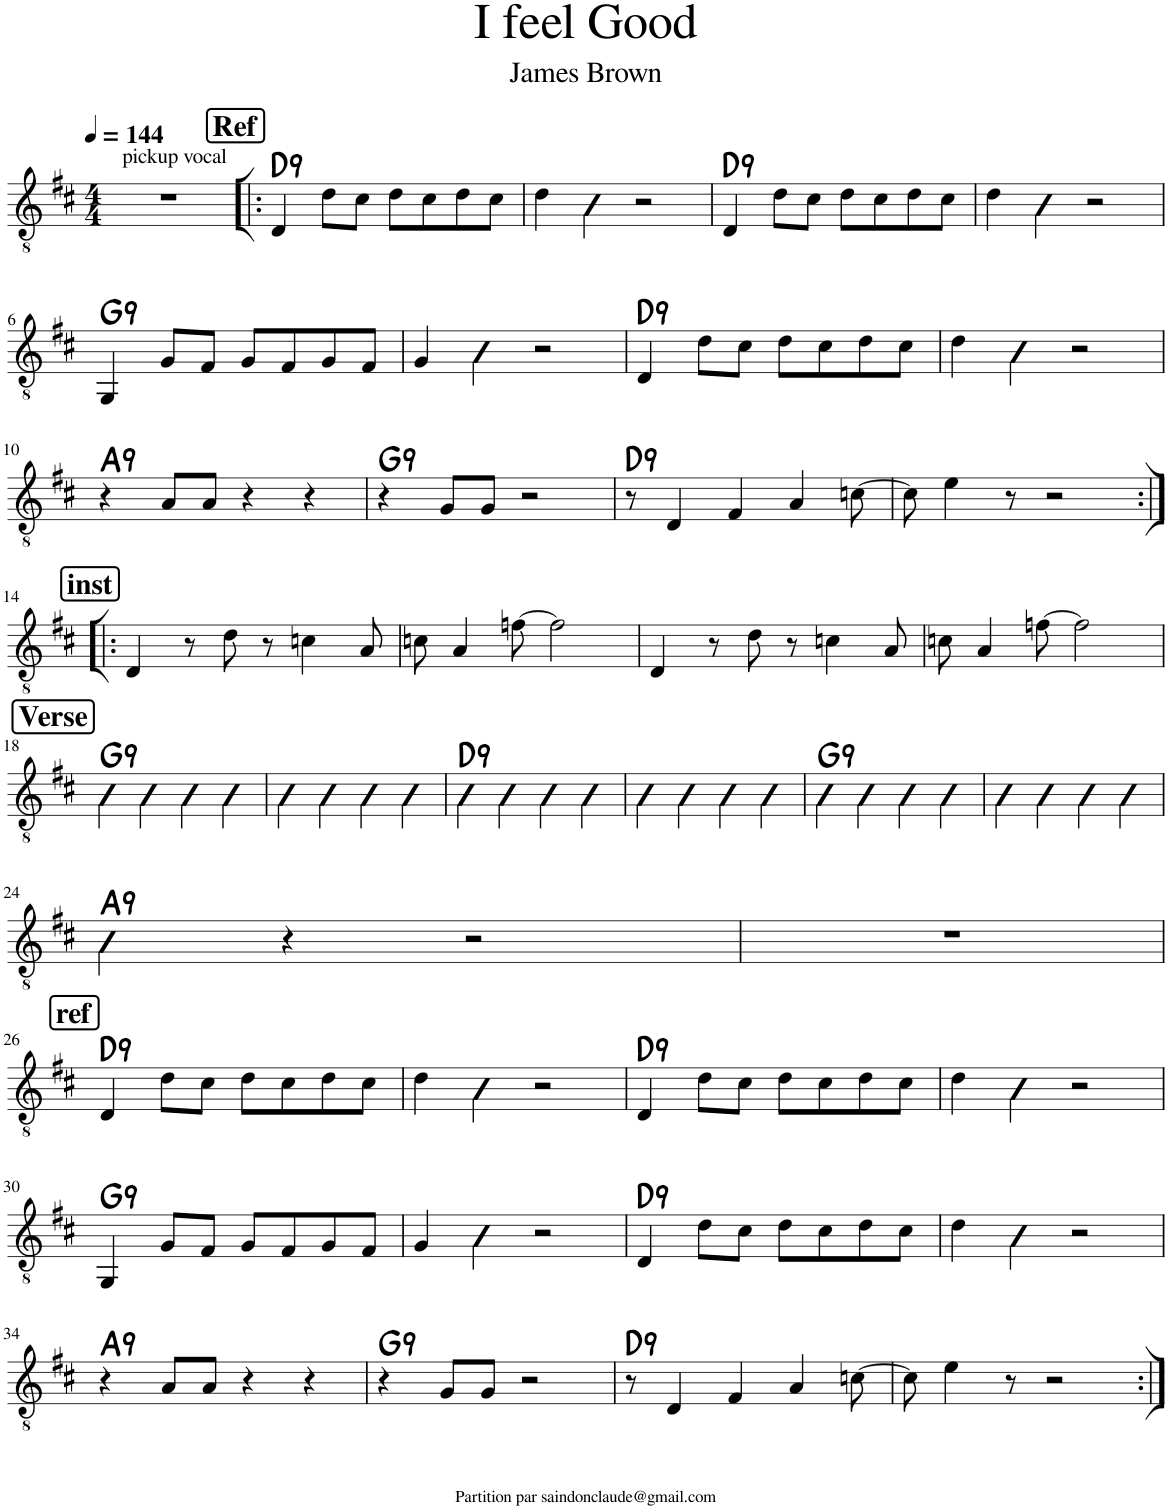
**kern	**harte
*part1	*part1
*staff1	*
*I"Classical Guitar	*
*I'Guit.	*
*clefGv2	*
*k[f#c#]	*
*M4/4	*
*MM144	*
=1	=1
!LO:TX:a:t=pickup vocal	!
1r	.
!!LO:REH:place=s1:a:B:rj:fs=14:t=Ref
=2!|:	=2!|:
!	!LO:H:kt=9
4D/	D:9
8d\L	.
8c#\J	.
8d\L	.
8c#\	.
8d\	.
8c#\J	.
=3	=3
4d\	.
4d\	.
2r	.
=4	=4
!	!LO:H:kt=9
4D/	D:9
8d\L	.
8c#\J	.
8d\L	.
8c#\	.
8d\	.
8c#\J	.
=5	=5
4d\	.
4d\	.
2r	.
!!LO:LB:g=z
=6	=6
!	!LO:H:kt=9
4GG/	G:9
8G/L	.
8F#/J	.
8G/L	.
8F#/	.
8G/	.
8F#/J	.
=7	=7
4G/	.
4G\	.
2r	.
=8	=8
!	!LO:H:kt=9
4D/	D:9
8d\L	.
8c#\J	.
8d\L	.
8c#\	.
8d\	.
8c#\J	.
=9	=9
4d\	.
4d\	.
2r	.
!!LO:LB:g=z
=10	=10
!	!LO:H:kt=9
4r	A:9
8A/L	.
8A/J	.
4r	.
4r	.
=11	=11
!	!LO:H:kt=9
4r	G:9
8G/L	.
8G/J	.
2r	.
=12	=12
!	!LO:H:kt=9
8r	D:9
4D/	.
4F#/	.
4A/	.
[8cn\	.
=13	=13
8c\]	.
4e\	.
8r	.
2r	.
!!LO:LB:g=z
!!LO:REH:place=s1:a:B:rj:fs=14:t=inst
=14:|!|:	=14:|!|:
4D/	.
8r	.
8d\	.
8r	.
4cn\	.
8A/	.
=15	=15
8cn\	.
4A/	.
[8fn\	.
2f\]	.
=16	=16
4D/	.
8r	.
8d\	.
8r	.
4cn\	.
8A/	.
=17	=17
8cn\	.
4A/	.
[8fn\	.
2f\]	.
!!LO:LB:g=z
!!LO:REH:place=s1:a:B:rj:fs=14:t=Verse
=18	=18
!	!LO:H:kt=9
4G\	G:9
4G\	.
4G\	.
4G\	.
=19	=19
4G\	.
4G\	.
4G\	.
4G\	.
=20	=20
!	!LO:H:kt=9
4G\	D:9
4G\	.
4G\	.
4G\	.
=21	=21
4G\	.
4G\	.
4G\	.
4G\	.
=22	=22
!	!LO:H:kt=9
4G\	G:9
4G\	.
4G\	.
4G\	.
=23	=23
4G\	.
4G\	.
4G\	.
4G\	.
!!LO:LB:g=z
=24	=24
!	!LO:H:kt=9
4A\	A:9
4r	.
2r	.
=25	=25
1r	.
!!LO:LB:g=z
!!LO:REH:place=s1:a:B:rj:fs=14:t=ref
=26	=26
!	!LO:H:kt=9
4D/	D:9
8d\L	.
8c#\J	.
8d\L	.
8c#\	.
8d\	.
8c#\J	.
=27	=27
4d\	.
4d\	.
2r	.
=28	=28
!	!LO:H:kt=9
4D/	D:9
8d\L	.
8c#\J	.
8d\L	.
8c#\	.
8d\	.
8c#\J	.
=29	=29
4d\	.
4d\	.
2r	.
!!LO:LB:g=z
=30	=30
!	!LO:H:kt=9
4GG/	G:9
8G/L	.
8F#/J	.
8G/L	.
8F#/	.
8G/	.
8F#/J	.
=31	=31
4G/	.
4G\	.
2r	.
=32	=32
!	!LO:H:kt=9
4D/	D:9
8d\L	.
8c#\J	.
8d\L	.
8c#\	.
8d\	.
8c#\J	.
=33	=33
4d\	.
4d\	.
2r	.
!!LO:LB:g=z
=34	=34
!	!LO:H:kt=9
4r	A:9
8A/L	.
8A/J	.
4r	.
4r	.
=35	=35
!	!LO:H:kt=9
4r	G:9
8G/L	.
8G/J	.
2r	.
=36	=36
!	!LO:H:kt=9
8r	D:9
4D/	.
4F#/	.
4A/	.
[8cn\	.
=37	=37
8c\]	.
4e\	.
8r	.
2r	.
=:|!	=:|!
*-	*-
